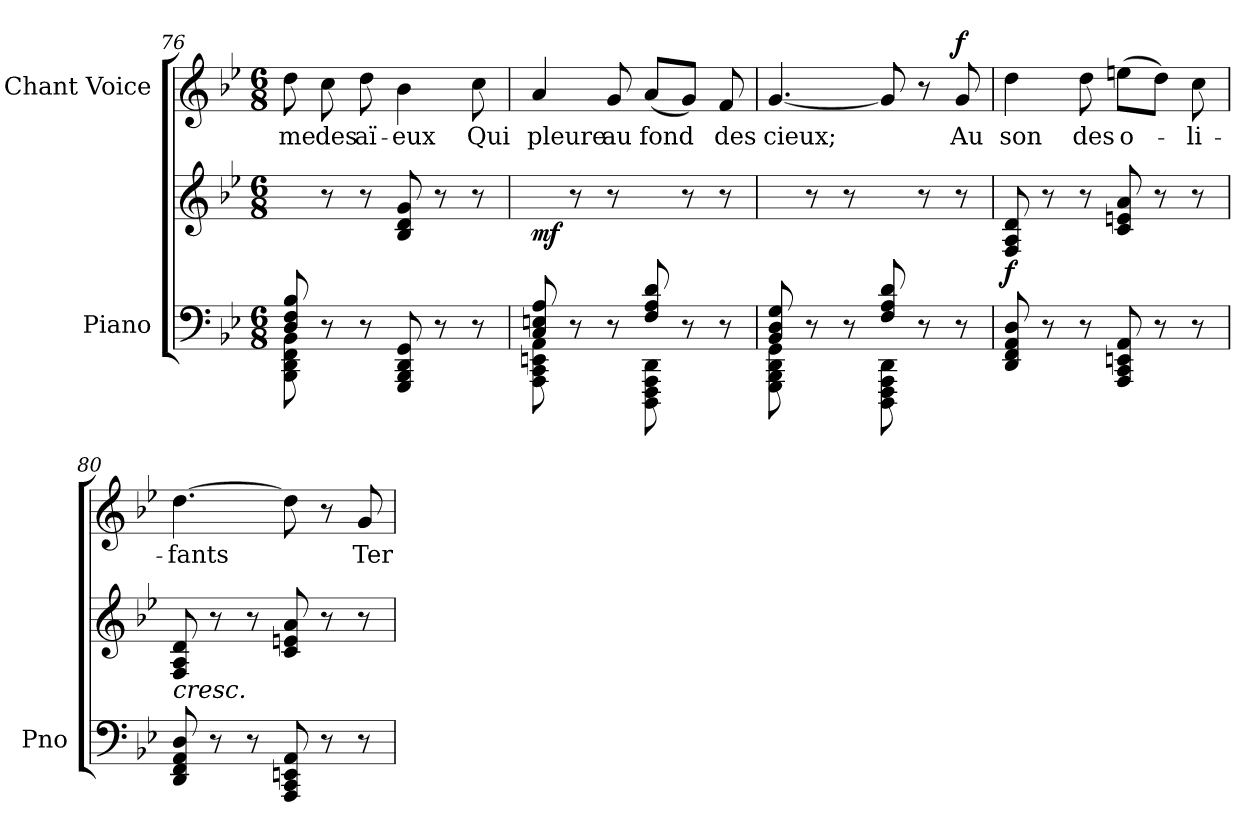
**kern	**kern	**dynam	**kern	**text	**dynam
*part2	*part2	*part2	*part1	*part1	*part1
*staff3	*staff2	*staff2/3	*staff1	*staff1	*staff1
*I"Piano	*	*	*I"Chant Voice	*	*
*I'Pno	*	*	*	*	*
*clefF4	*clefG2	*	*clefG2	*	*
*k[b-e-]	*k[b-e-]	*	*k[b-e-]	*	*
*M6/8	*M6/8	*	*M6/8	*	*
=76	=76	=76	=76	=76	=76
*^	*	*	*	*	*
8D/ 8F/ 8B-/	8BBB-\ 8DD\ 8FF\ 8BB-\	8ryy	.	8dd\	-me	.
2ryy	8r	8r	.	8cc\	des	.
.	8r	8r	.	8dd\	aï-	.
.	8GGG/ 8BBB-/ 8DD/ 8GG/	8B-/ 8d/ 8g/	.	4b-\	-eux	.
.	8r	8r	.	.	.	.
8ryy	8r	8r	.	8cc\	Qui	.
=77	=77	=77	=77	=77	=77	=77
!	!	!	!LO:DY:b	!	!	!
8C/ 8En/ 8A/	8AAA\ 8CC\ 8EEn\ 8AA\	8ryy	mf	4a/	pleure	.
4ryy	8r	8r	.	.	.	.
.	8r	8r	.	8g/	au	.
8F/ 8A/ 8d/	8DDD\ 8FFF\ 8AAA\ 8DD\	8ryy	.	(8a/L	fond	.
4ryy	8r	8r	.	8g/J)	.	.
.	8r	8r	.	8f/	des	.
=78	=78	=78	=78	=78	=78	=78
8BB-/ 8D/ 8G/	8GGG\ 8BBB-\ 8DD\ 8GG\	8ryy	.	[4.g/	cieux;	.
4ryy	8r	8r	.	.	.	.
.	8r	8r	.	.	.	.
8F/ 8A/ 8d/	8DDD\ 8FFF\ 8AAA\ 8DD\	8ryy	.	8g/]	.	.
4ryy	8r	8r	.	8r	.	.
!	!	!	!	!	!	!LO:DY:a
.	8r	8r	.	8g/	Au	f
=79	=79	=79	=79	=79	=79	=79
!	!	!	!LO:DY:b	!	!	!
*v	*v	*	*	*	*	*
8DD/ 8FF/ 8AA/ 8D/	8F/ 8A/ 8d/	f	4dd\	son	.
8r	8r	.	.	.	.
8r	8r	.	8dd\	des	.
8AAA/ 8CC/ 8EEn/ 8AA/	8c/ 8en/ 8a/	.	(8een\L	o-	.
8r	8r	.	8dd\J)	.	.
8r	8r	.	8cc\	-li-	.
=80	=80	=80	=80	=80	=80
!	!LO:TX:b:i:t=cresc.	!	!	!	!
8DD/ 8FF/ 8AA/ 8D/	8F/ 8A/ 8d/	.	[4.dd\	-fants	.
8r	8r	.	.	.	.
8r	8r	.	.	.	.
8AAA/ 8CC/ 8EEn/ 8AA/	8c/ 8en/ 8a/	.	8dd\]	.	.
8r	8r	.	8r	.	.
!	!	!	!	!	!LO:DY:a
!	!	!	!	!	!LO:DY:n=1:a
8r	8r	.	8g/	Ter-	other-dynamics f
=	=	=	=	=	=
*-	*-	*-	*-	*-	*-
